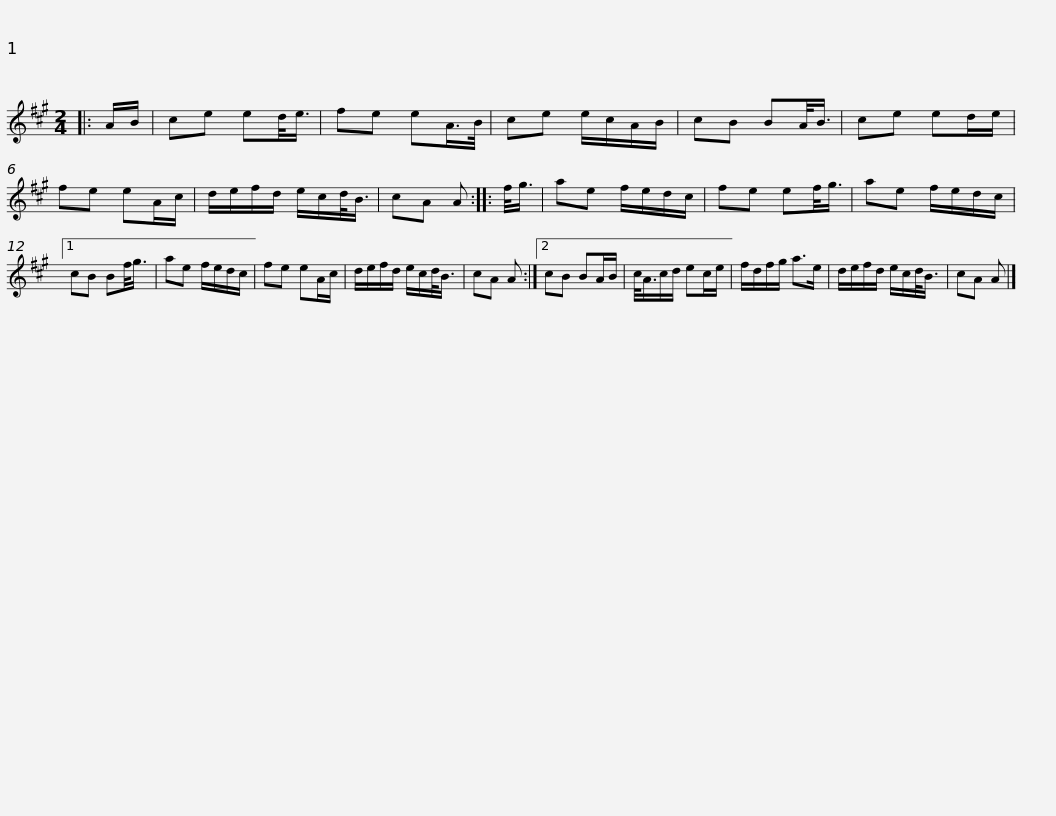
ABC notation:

X:1
L:1/8
M:2/4
I:linebreak $
K:A
V:1 treble
V:1
|: A/B/ | ce ed/<e/ | fe eA/>B/ | ce e/c/A/B/ | cB BA/<B/ | %5
 ce ed/e/ | fe eA/c/ | d/e/f/d/ e/c/d/<B/ |$ cA A :: f/<g/ | %10
 ae f/e/d/c/ | fe ef/<g/ | ae f/e/d/c/ |1 cB Bf/<g/ | ae f/e/d/c/ | %15
 fe eA/c/ |$ d/e/f/d/ e/c/d/<B/ | cA A :|2 cB BA/B/ | c/<A/c/d/ ec/e/ | %20
 f/d/f/g/ a>e | d/e/f/d/ e/c/d/<B/ | cA A |] %23
